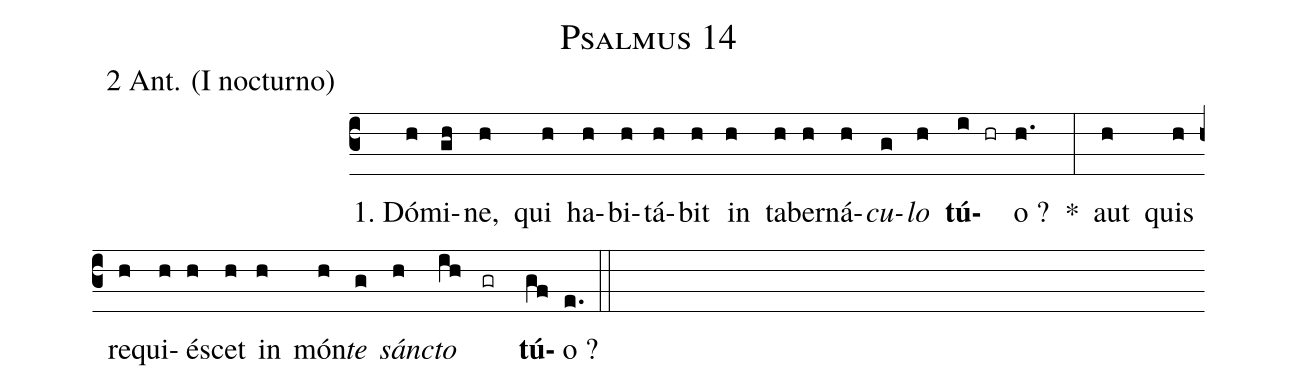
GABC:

name:Psalmus 14;
office-part: 2 Ant. (I nocturno);
%%
(c3)
~1.~D{ó}(h)mi(gh)ne,(h) qui(h) ha(h)bi(h)tá(h)bit(h) in(h)
ta(h)ber(h)ná(h)<i>cu</i>(g)<i>lo</i>(h) <b>tú</b>(i hr)o~?(h. ) *(:)

aut(h) quis(h) re(h)qui(h)és(h)cet(h) in(h) món(h)<i>te</i>(g)
<i>sánc</i>(h)<i>to</i>(ih) ~~~~~(gr) <b>tú</b>(gf)o~?(e.) (::)

% vim: se enc=utf8 fenc=utf8 digraph syn=gabc:
